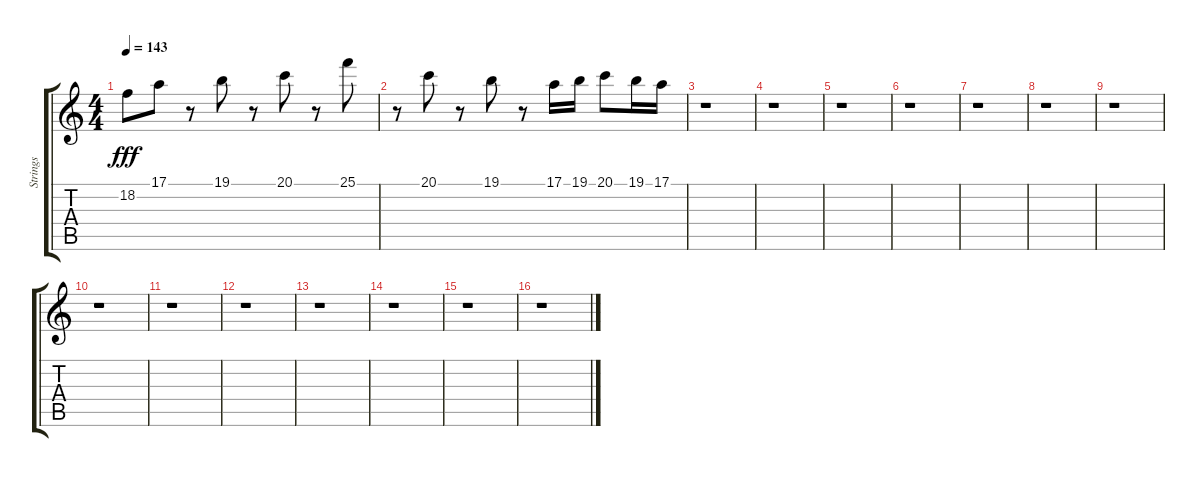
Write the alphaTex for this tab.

\track ("Strings" "Strings") {instrument stringensemble2}
\staff {score tabs}
\tuning (E4 B3 G3 D3 A2 E2) {hide}
\ts (4 4)
\tempo 143
\clef g2
\ks c
18.2.8{dy fff} 17.1.8 r.8 19.1.8 r.8 20.1.8 r.8 25.1.8 |
r.8 20.1.8 r.8 19.1.8 r.8 17.1.16 19.1.16 20.1.8 19.1.16 17.1.16 |
r.1 |
r.1 |
r.1 |
r.1 |
r.1 |
r.1 |
r.1 |
r.1 |
r.1 |
r.1 |
r.1 |
r.1 |
r.1 |
r.1
